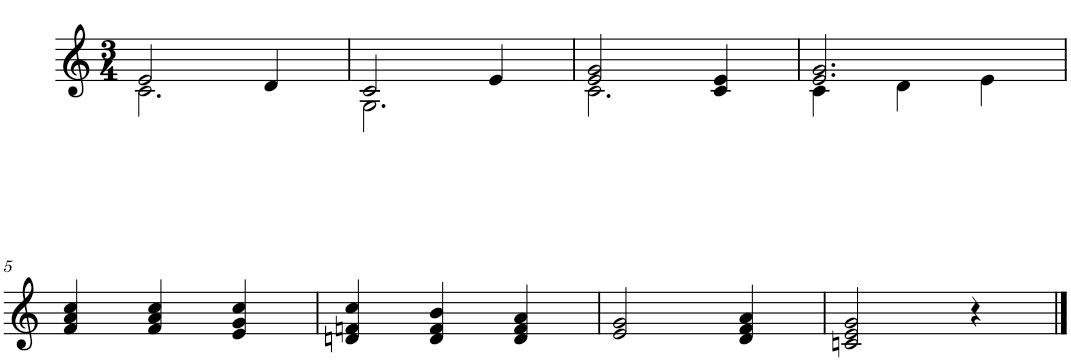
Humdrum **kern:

**kern
*part1
*staff1
*I"Piano
*I'Pno.
*clefG2
*k[]
*M3/4
=1
*^
2e/	2.c\
4d/	.
=2	=2
2c/	2.G\
4e/	.
=3	=3
2e/ 2g/	2.c\
4c/ 4e/	.
=4	=4
2.e/ 2.g/	4c\
.	4d\
.	4e\
*v	*v
!!LO:LB:g=z
=5
4f/ 4a/ 4cc/
4f/ 4a/ 4cc/
4e/ 4g/ 4cc/
=6
4dn/ 4fn/ 4cc/
4d/ 4f/ 4b/
4d/ 4f/ 4a/
=7
2e/ 2g/
4d/ 4f/ 4a/
=8
2cn/ 2e/ 2g/
4r
==
*-
